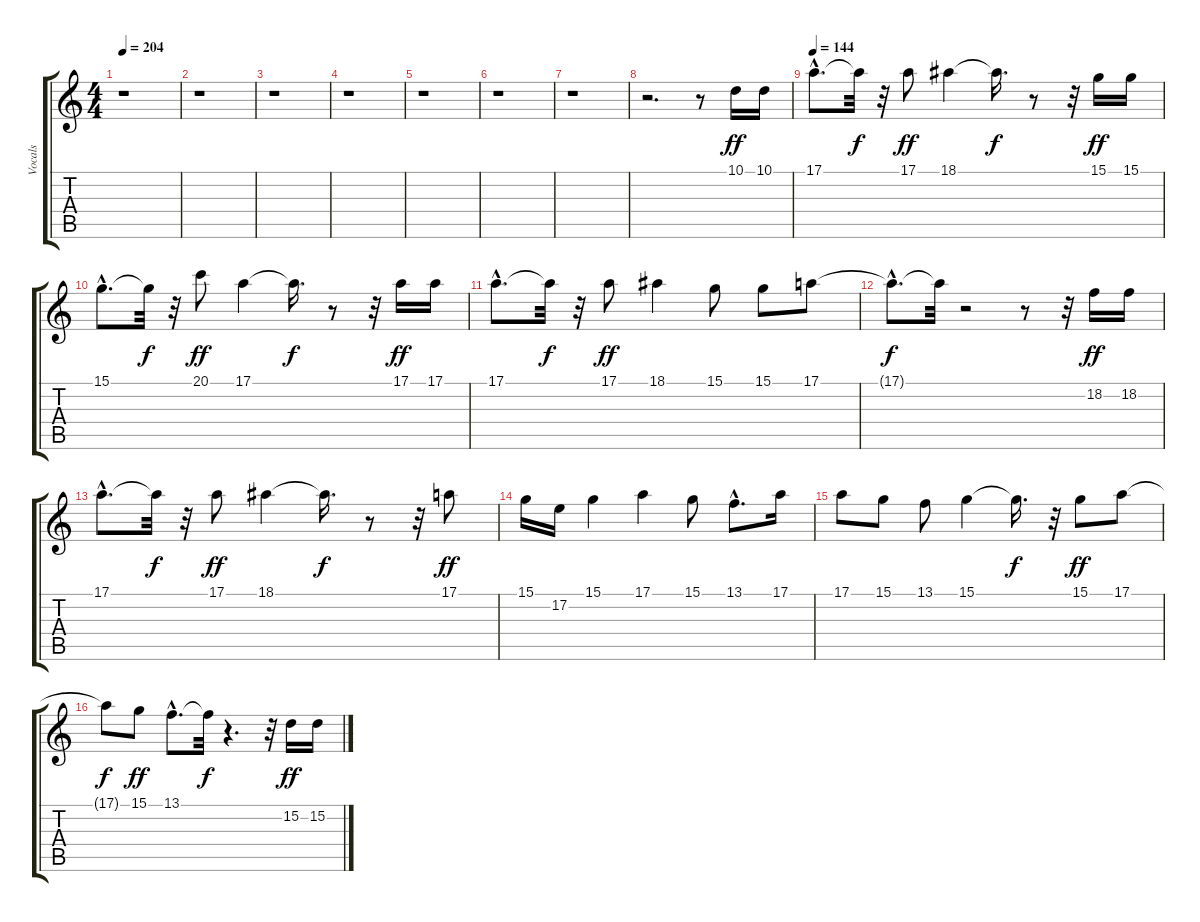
\track ("Vocals" "Vocals") {instrument synthvoice}
\staff {score tabs}
\tuning (E4 B3 G3 D3 A2 E2) {hide}
\ts (4 4)
\tempo 204
\clef g2
\ks c
r.1{dy f} |
r.1 |
r.1 |
r.1 |
r.1 |
r.1 |
r.1 |
r.2{d} r.8 10.1.16{dy ff} 10.1.16 |
\tempo 144
17.1{hac}.8{d} 17.1{t}.32{dy f} r.32 17.1.8{dy ff} 18.1.4 18.1{t}.16{d dy f} r.8 r.32 15.1.16{dy ff} 15.1.16 |
15.1{hac}.8{d} 15.1{t}.32{dy f} r.32 20.1.8{dy ff} 17.1.4 17.1{t}.16{d dy f} r.8 r.32 17.1.16{dy ff} 17.1.16 |
17.1{hac}.8{d} 17.1{t}.32{dy f} r.32 17.1.8{dy ff} 18.1.4 15.1.8 15.1.8 17.1.8 |
17.1{hac t}.8{d dy f} 17.1{t}.32 r.2 r.8 r.32 18.2.16{dy ff} 18.2.16 |
17.1{hac}.8{d} 17.1{t}.32{dy f} r.32 17.1.8{dy ff} 18.1.4 18.1{t}.16{d dy f} r.8 r.32 17.1.8{dy ff} |
15.1.16 17.2.16 15.1.4 17.1.4 15.1.8 13.1{hac}.8{d} 17.1.16 |
17.1.8 15.1.8 13.1.8 15.1.4 15.1{t}.16{d dy f} r.32 15.1.8{dy ff} 17.1.8 |
17.1{t}.8{dy f} 15.1.8{dy ff} 13.1{hac}.8{d} 13.1{t}.32{dy f} r.4{d} r.32 15.2.16{dy ff} 15.2.16
